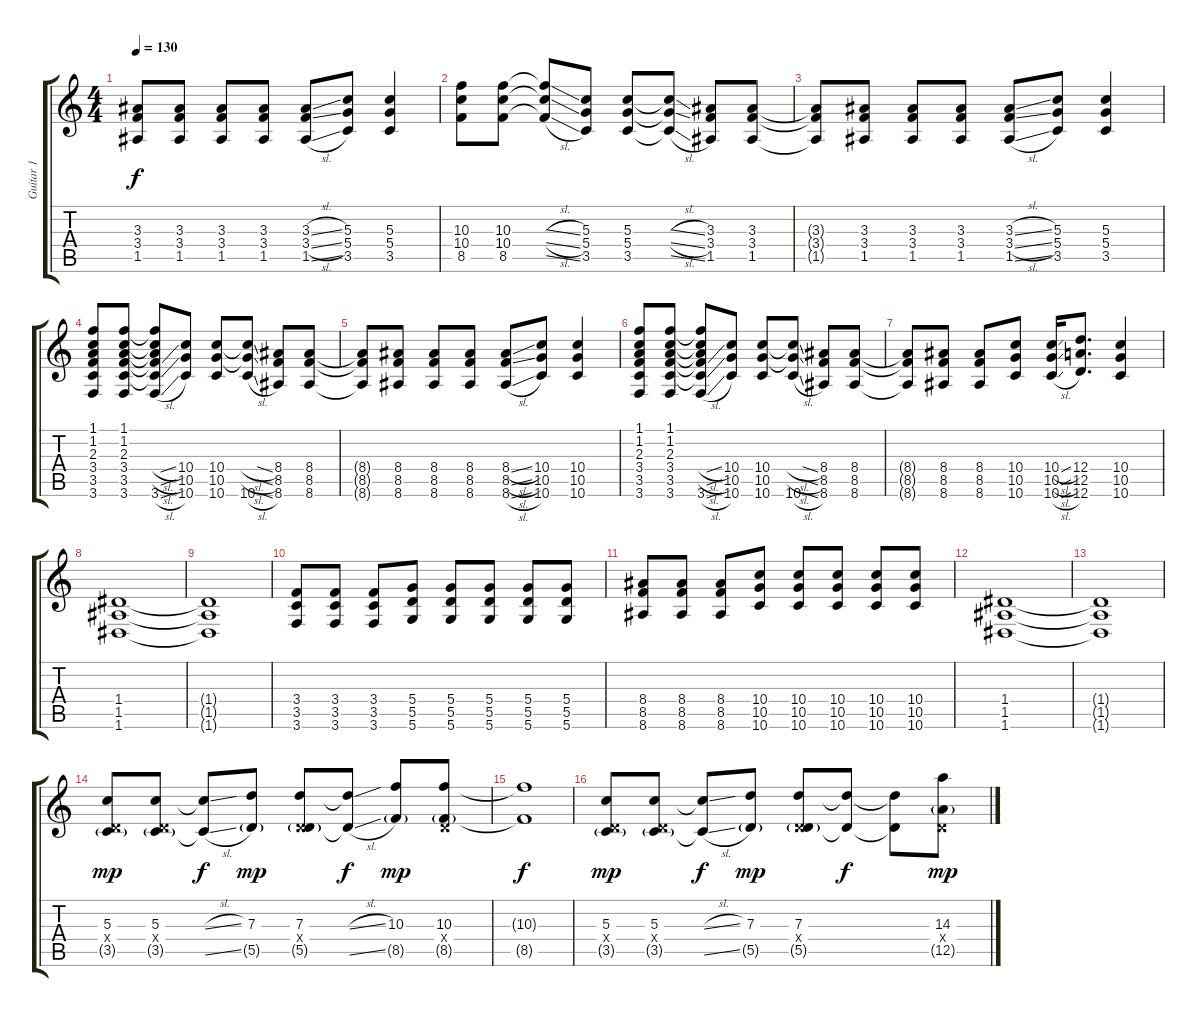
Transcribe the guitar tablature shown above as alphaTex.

\track ("Guitar 1" "Guitar 1") {instrument acousticguitarsteel}
\staff {score tabs}
\tuning (E4 B3 G3 D3 A2 D2) {hide}
\ts (4 4)
\tempo 130
\clef g2
\ks c
(3.3{t} 3.4{t} 1.5{t}).8{dy f} (3.3 3.4 1.5).8 (3.3 3.4 1.5).8 (3.3 3.4 1.5).8 (3.3{sl} 3.4{sl} 1.5{sl}).8 (5.3 5.4 3.5).8 (5.3 5.4 3.5).4 |
(10.3 10.4 8.5).8 (10.3 10.4 8.5).8 (10.3{sl t} 10.4{sl t} 8.5{sl t}).8 (5.3 5.4 3.5).8 (5.3 5.4 3.5).8 (5.3{sl t} 5.4{sl t} 3.5{sl t}).8 (3.3 3.4 1.5).8 (3.3 3.4 1.5).8 |
(3.3{t} 3.4{t} 1.5{t}).8 (3.3 3.4 1.5).8 (3.3 3.4 1.5).8 (3.3 3.4 1.5).8 (3.3{sl} 3.4{sl} 1.5{sl}).8 (5.3 5.4 3.5).8 (5.3 5.4 3.5).4 |
(1.1 1.2 2.3 3.4 3.5 3.6).8 (1.1 1.2 2.3 3.4 3.5 3.6).8 (1.1{t} 1.2{t} 2.3{t} 3.4{sl t} 3.5{sl t} 3.6{sl}).8 (10.4 10.5 10.6).8 (10.4 10.5 10.6).8 (10.4{sl t} 10.5{sl t} 10.6{sl}).8 (8.4 8.5 8.6).8 (8.4 8.5 8.6).8 |
(8.4{t} 8.5{t} 8.6{t}).8 (8.4 8.5 8.6).8 (8.4 8.5 8.6).8 (8.4 8.5 8.6).8 (8.4{sl} 8.5{sl} 8.6{sl}).8 (10.4 10.5 10.6).8 (10.4 10.5 10.6).4 |
(1.1 1.2 2.3 3.4 3.5 3.6).8 (1.1 1.2 2.3 3.4 3.5 3.6).8 (1.1{t} 1.2{t} 2.3{t} 3.4{sl t} 3.5{sl t} 3.6{sl}).8 (10.4 10.5 10.6).8 (10.4 10.5 10.6).8 (10.4{sl t} 10.5{sl t} 10.6{sl}).8 (8.4 8.5 8.6).8 (8.4 8.5 8.6).8 |
(8.4{t} 8.5{t} 8.6{t}).8 (8.4 8.5 8.6).8 (8.4 8.5 8.6).8 (10.4 10.5 10.6).8 (10.4{sl} 10.5{sl} 10.6{sl}).16 (12.4 12.5 12.6).8{d} (10.4 10.5 10.6).4 |
(1.4 1.5 1.6).1{volume 16} |
(1.4{t} 1.5{t} 1.6{t}).1 |
(3.4 3.5 3.6).8 (3.4 3.5 3.6).8 (3.4 3.5 3.6).8 (5.4 5.5 5.6).8 (5.4 5.5 5.6).8 (5.4 5.5 5.6).8 (5.4 5.5 5.6).8 (5.4 5.5 5.6).8 |
(8.4 8.5 8.6).8 (8.4 8.5 8.6).8 (8.4 8.5 8.6).8 (10.4 10.5 10.6).8 (10.4 10.5 10.6).8 (10.4 10.5 10.6).8 (10.4 10.5 10.6).8 (10.4 10.5 10.6).8 |
(1.4 1.5 1.6).1 |
(1.4{t} 1.5{t} 1.6{t}).1 |
(5.3 0.4{x} 3.5{g}).8{dy mp volume 14 instrument electricguitarclean} (5.3 0.4{x} 3.5{g}).8 (5.3{sl t} 3.5{sl t}).8{dy f} (7.3 5.5{g}).8{dy mp} (7.3 0.4{x} 5.5{g}).8 (7.3{sl t} 5.5{sl t}).8{dy f} (10.3 8.5{g}).8{dy mp} (10.3 0.4{x} 8.5{g}).8 |
(10.3{t} 8.5{t}).1{dy f} |
(5.3 0.4{x} 3.5{g}).8{dy mp} (5.3 0.4{x} 3.5{g}).8 (5.3{sl t} 3.5{sl t}).8{dy f} (7.3 5.5{g}).8{dy mp} (7.3 0.4{x} 5.5{g}).8 (7.3{t} 5.5{t}).8{dy f} (7.3{t} 5.5{t}).8 (14.3 0.4{x} 12.5{g}).8{dy mp}
